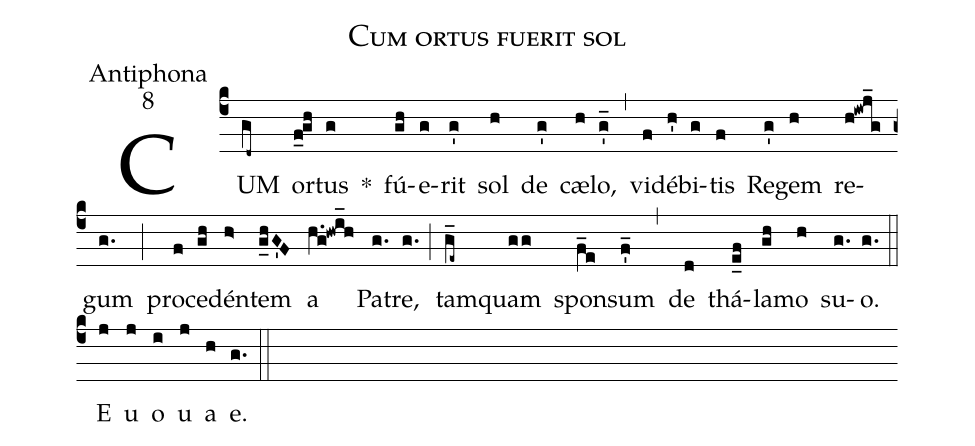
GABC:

name:Cum ortus fuerit sol;
office-part:Antiphona;
mode:8;
%%
(c4) CUM(gd~) or(f_0gh)tus(g) *() fú(gh)e(g)rit(g') sol(h) de(g') cæ(h)lo,(g_') (,) vi(f)dé(h')bi(g)tis(f) Re(g')gem(h) re(h!iwj_g)gum(g.) (;) pro(f)ce(gh)dén(h>)tem(g_hG'F) a(h.g!hwi_h) Pa(g.)tre,(g.) (;) tam(g_e~)quam(gg) spon(f_e)sum(f_') (,) de(d) thá(e_f)la(gh)mo(h) su(g.)o.(g.) (::)
<eu>E(j) u(j) o(i) u(j) a(h) e.</eu>(g.) (::)
